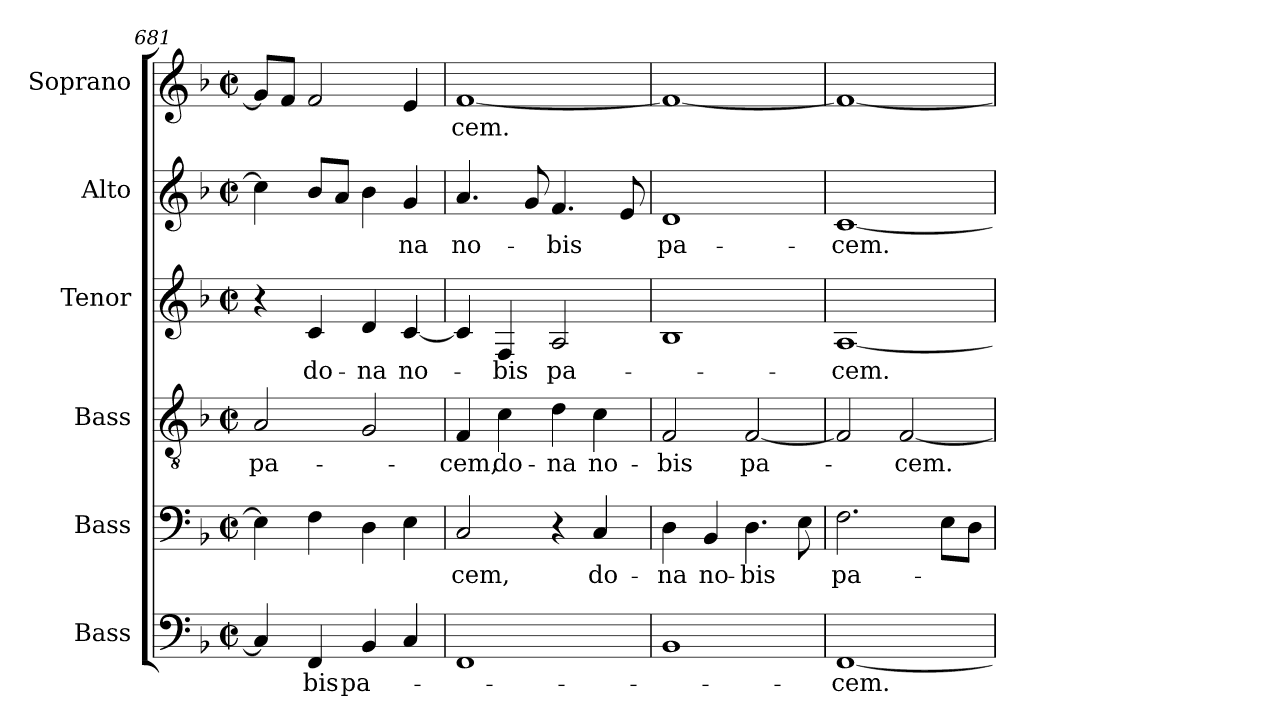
**kern	**text	**kern	**text	**kern	**text	**kern	**text	**kern	**text	**kern	**text
*part6	*part6	*part5	*part5	*part4	*part4	*part3	*part3	*part2	*part2	*part1	*part1
*staff6	*staff6	*staff5	*staff5	*staff4	*staff4	*staff3	*staff3	*staff2	*staff2	*staff1	*staff1
*I"Bass	*	*I"Bass	*	*I"Bass	*	*I"Tenor	*	*I"Alto	*	*I"Soprano	*
*I'B.	*	*I'B.	*	*I'B.	*	*I'T.	*	*I'A.	*	*I'S.	*
*clefF4	*	*clefF4	*	*clefGv2	*	*clefG2	*	*clefG2	*	*clefG2	*
*	*	*	*	*ITrd7c12	*	*ITrd7c12	*	*ITrd7c12	*	*	*
*k[b-]	*	*k[b-]	*	*k[b-]	*	*k[b-]	*	*k[b-]	*	*k[b-]	*
*F:	*	*F:	*	*F:	*	*F:	*	*F:	*	*F:	*
*M2/2	*	*M2/2	*	*M2/2	*	*M2/2	*	*M2/2	*	*M2/2	*
*met(c|)	*	*met(c|)	*	*met(c|)	*	*met(c|)	*	*met(c|)	*	*met(c|)	*
=681	=681	=681	=681	=681	=681	=681	=681	=681	=681	=681	=681
!	!	!	!	!	!LO:LY:b:color=#000000	!	!	!	!	!	!
4Ci/]	.	4Ei\]	.	2AAi/	pa-	4r	.	4ci\]	.	8gi/L]	.
.	.	.	.	.	.	.	.	.	.	8fi/J	.
!	!LO:LY:b:color=#000000	!	!	!	!	!	!	!	!	!	!
!	!	!	!	!	!	!	!LO:LY:b:color=#000000	!	!	!	!
4FFi/	-bis	4Fi\	.	.	.	4Ci/	do-	8B-i/L	.	2fi/	.
.	.	.	.	.	.	.	.	8Ai/J	.	.	.
!	!LO:LY:b:color=#000000	!	!	!	!	!	!	!	!	!	!
!	!	!	!	!	!	!	!LO:LY:b:color=#000000	!	!	!	!
4BB-i/	pa-	4Di\	.	2GGi/	.	4Di/	-na	4B-i\	.	.	.
!	!	!	!	!	!	!	!LO:LY:b:color=#000000	!	!	!	!
!	!	!	!	!	!	!	!	!	!LO:LY:b:color=#000000	!	!
4Ci/	.	4Ei\	.	.	.	[4Ci/	no-	4Gi/	-na	4ei/	.
=682	=682	=682	=682	=682	=682	=682	=682	=682	=682	=682	=682
!	!	!	!LO:LY:b:color=#000000	!	!	!	!	!	!	!	!
!	!	!	!	!	!LO:LY:b:color=#000000	!	!	!	!	!	!
!	!	!	!	!	!	!	!	!	!LO:LY:b:color=#000000	!	!
!	!	!	!	!	!	!	!	!	!	!	!LO:LY:b:color=#000000
1FFi	.	2Ci/	-cem,	4FFi/	-cem,	4Ci/]	.	4.Ai/	no-	[1fi	-cem.
!	!	!	!	!	!LO:LY:b:color=#000000	!	!	!	!	!	!
!	!	!	!	!	!	!	!LO:LY:b:color=#000000	!	!	!	!
.	.	.	.	4Ci\	do-	4FFi/	-bis	.	.	.	.
.	.	.	.	.	.	.	.	8Gi/	.	.	.
!	!	!	!	!	!LO:LY:b:color=#000000	!	!	!	!	!	!
!	!	!	!	!	!	!	!LO:LY:b:color=#000000	!	!	!	!
!	!	!	!	!	!	!	!	!	!LO:LY:b:color=#000000	!	!
.	.	4r	.	4Di\	-na	2AAi/	pa-	4.Fi/	-bis	.	.
!	!	!	!LO:LY:b:color=#000000	!	!	!	!	!	!	!	!
!	!	!	!	!	!LO:LY:b:color=#000000	!	!	!	!	!	!
.	.	4Ci/	do-	4Ci\	no-	.	.	.	.	.	.
.	.	.	.	.	.	.	.	8Ei/	.	.	.
=683	=683	=683	=683	=683	=683	=683	=683	=683	=683	=683	=683
!	!	!	!LO:LY:b:color=#000000	!	!	!	!	!	!	!	!
!	!	!	!	!	!LO:LY:b:color=#000000	!	!	!	!	!	!
!	!	!	!	!	!	!	!	!	!LO:LY:b:color=#000000	!	!
1BB-i	.	4Di\	-na	2FFi/	-bis	1BB-i	.	1Di	pa-	1fi_	.
!	!	!	!LO:LY:b:color=#000000	!	!	!	!	!	!	!	!
.	.	4BB-i/	no-	.	.	.	.	.	.	.	.
!	!	!	!LO:LY:b:color=#000000	!	!	!	!	!	!	!	!
!	!	!	!	!	!LO:LY:b:color=#000000	!	!	!	!	!	!
.	.	4.Di\	-bis	[2FFi/	pa-	.	.	.	.	.	.
.	.	8Ei\	.	.	.	.	.	.	.	.	.
=684	=684	=684	=684	=684	=684	=684	=684	=684	=684	=684	=684
!	!LO:LY:b:color=#000000	!	!	!	!	!	!	!	!	!	!
!	!	!	!LO:LY:b:color=#000000	!	!	!	!	!	!	!	!
!	!	!	!	!	!	!	!LO:LY:b:color=#000000	!	!	!	!
!	!	!	!	!	!	!	!	!	!LO:LY:b:color=#000000	!	!
[1FFi	-cem.	2.Fi\	pa-	2FFi/]	.	[1AAi	-cem.	[1Ci	-cem.	1fi_	.
!	!	!	!	!	!LO:LY:b:color=#000000	!	!	!	!	!	!
.	.	.	.	[2FFi/	-cem.	.	.	.	.	.	.
.	.	8Ei\L	.	.	.	.	.	.	.	.	.
.	.	8Di\J	.	.	.	.	.	.	.	.	.
=	=	=	=	=	=	=	=	=	=	=	=
*-	*-	*-	*-	*-	*-	*-	*-	*-	*-	*-	*-
